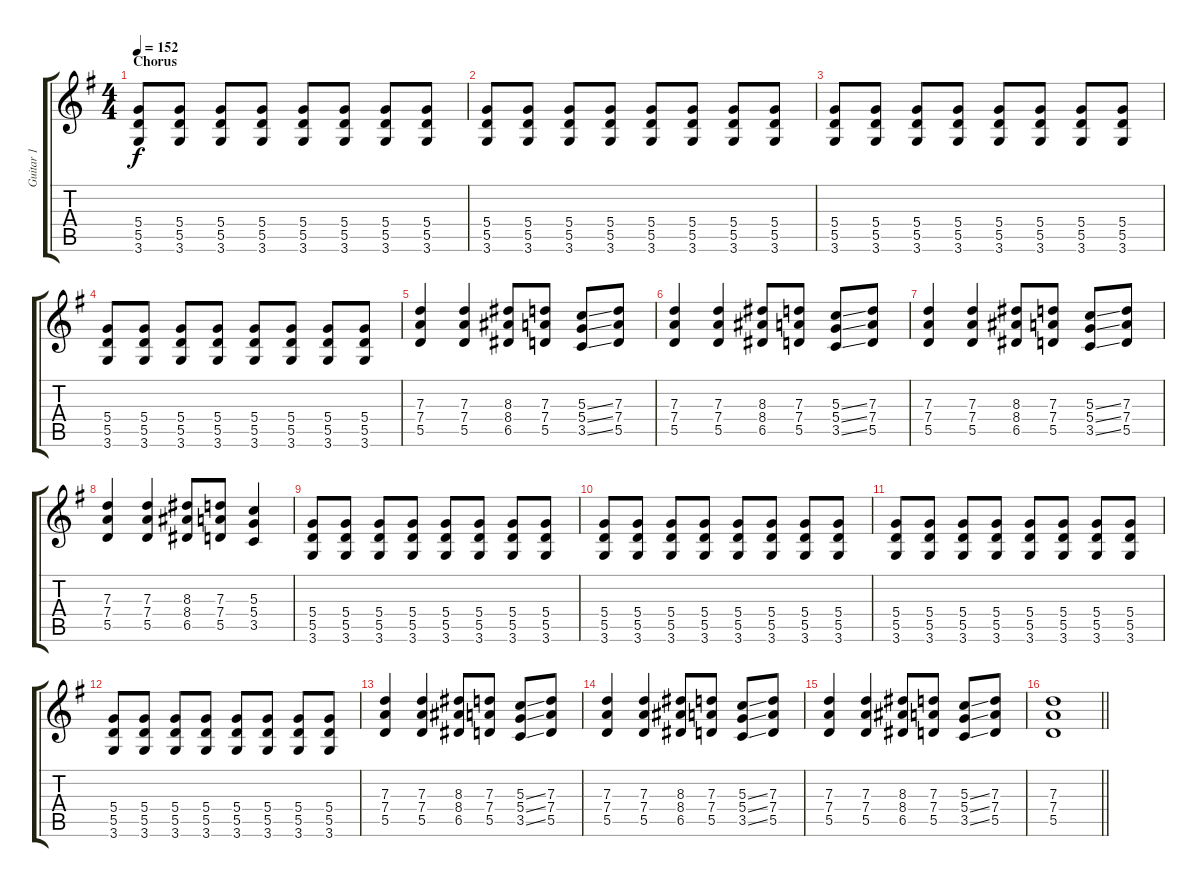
\track ("Guitar 1" "Guitar 1") {instrument distortionguitar}
\staff {score tabs}
\tuning (E4 B3 G3 D3 A2 E2) {hide}
\ts (4 4)
\section ("" "Chorus")
\tempo 152
\clef g2
\ks eminor
(5.4 5.5 3.6).8{dy f} (5.4 5.5 3.6).8 (5.4 5.5 3.6).8 (5.4 5.5 3.6).8 (5.4 5.5 3.6).8 (5.4 5.5 3.6).8 (5.4 5.5 3.6).8 (5.4 5.5 3.6).8 |
(5.4 5.5 3.6).8 (5.4 5.5 3.6).8 (5.4 5.5 3.6).8 (5.4 5.5 3.6).8 (5.4 5.5 3.6).8 (5.4 5.5 3.6).8 (5.4 5.5 3.6).8 (5.4 5.5 3.6).8 |
(5.4 5.5 3.6).8 (5.4 5.5 3.6).8 (5.4 5.5 3.6).8 (5.4 5.5 3.6).8 (5.4 5.5 3.6).8 (5.4 5.5 3.6).8 (5.4 5.5 3.6).8 (5.4 5.5 3.6).8 |
(5.4 5.5 3.6).8 (5.4 5.5 3.6).8 (5.4 5.5 3.6).8 (5.4 5.5 3.6).8 (5.4 5.5 3.6).8 (5.4 5.5 3.6).8 (5.4 5.5 3.6).8 (5.4 5.5 3.6).8 |
(7.3 7.4 5.5).4 (7.3 7.4 5.5).4 (8.3 8.4 6.5).8 (7.3 7.4 5.5).8 (5.3{ss} 5.4{ss} 3.5{ss}).8 (7.3 7.4 5.5).8 |
(7.3 7.4 5.5).4 (7.3 7.4 5.5).4 (8.3 8.4 6.5).8 (7.3 7.4 5.5).8 (5.3{ss} 5.4{ss} 3.5{ss}).8 (7.3 7.4 5.5).8 |
(7.3 7.4 5.5).4 (7.3 7.4 5.5).4 (8.3 8.4 6.5).8 (7.3 7.4 5.5).8 (5.3{ss} 5.4{ss} 3.5{ss}).8 (7.3 7.4 5.5).8 |
(7.3 7.4 5.5).4 (7.3 7.4 5.5).4 (8.3 8.4 6.5).8 (7.3 7.4 5.5).8 (5.3 5.4 3.5).4 |
(5.4 5.5 3.6).8 (5.4 5.5 3.6).8 (5.4 5.5 3.6).8 (5.4 5.5 3.6).8 (5.4 5.5 3.6).8 (5.4 5.5 3.6).8 (5.4 5.5 3.6).8 (5.4 5.5 3.6).8 |
(5.4 5.5 3.6).8 (5.4 5.5 3.6).8 (5.4 5.5 3.6).8 (5.4 5.5 3.6).8 (5.4 5.5 3.6).8 (5.4 5.5 3.6).8 (5.4 5.5 3.6).8 (5.4 5.5 3.6).8 |
(5.4 5.5 3.6).8 (5.4 5.5 3.6).8 (5.4 5.5 3.6).8 (5.4 5.5 3.6).8 (5.4 5.5 3.6).8 (5.4 5.5 3.6).8 (5.4 5.5 3.6).8 (5.4 5.5 3.6).8 |
(5.4 5.5 3.6).8 (5.4 5.5 3.6).8 (5.4 5.5 3.6).8 (5.4 5.5 3.6).8 (5.4 5.5 3.6).8 (5.4 5.5 3.6).8 (5.4 5.5 3.6).8 (5.4 5.5 3.6).8 |
(7.3 7.4 5.5).4 (7.3 7.4 5.5).4 (8.3 8.4 6.5).8 (7.3 7.4 5.5).8 (5.3{ss} 5.4{ss} 3.5{ss}).8 (7.3 7.4 5.5).8 |
(7.3 7.4 5.5).4 (7.3 7.4 5.5).4 (8.3 8.4 6.5).8 (7.3 7.4 5.5).8 (5.3{ss} 5.4{ss} 3.5{ss}).8 (7.3 7.4 5.5).8 |
(7.3 7.4 5.5).4 (7.3 7.4 5.5).4 (8.3 8.4 6.5).8 (7.3 7.4 5.5).8 (5.3{ss} 5.4{ss} 3.5{ss}).8 (7.3 7.4 5.5).8 |
\barLineRight lightlight
(7.3 7.4 5.5).1
